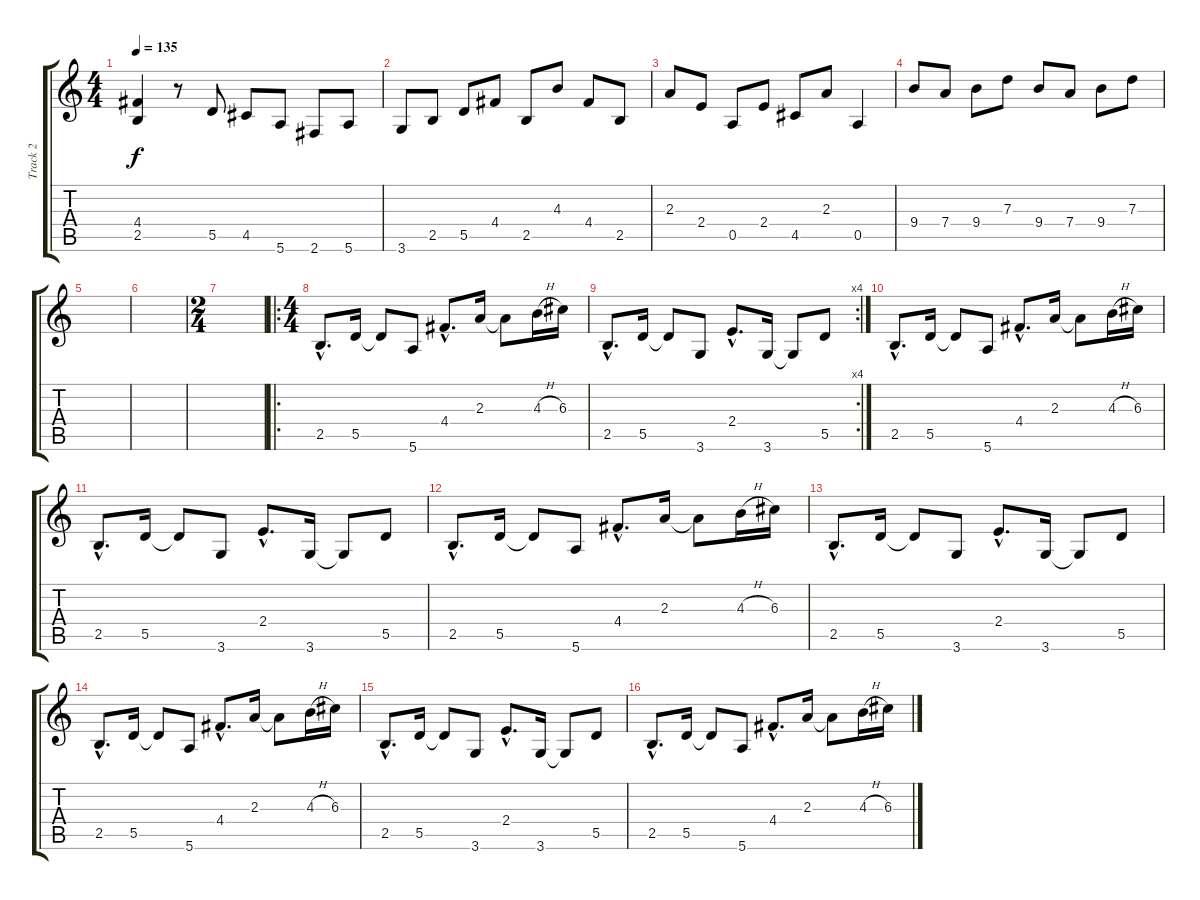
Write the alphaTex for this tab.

\track ("Track 2" "Track 2") {instrument distortionguitar}
\staff {score tabs}
\tuning (E4 B3 G3 D3 A2 E2) {hide}
\ts (4 4)
\tempo 135
\clef g2
\ks c
(4.4 2.5).4{dy f} r.8 5.5.8 4.5.8 5.6.8 2.6.8 5.6.8 |
3.6.8 2.5.8 5.5.8 4.4.8 2.5.8 4.3.8 4.4.8 2.5.8 |
2.3.8 2.4.8 0.5.8 2.4.8 4.5.8 2.3.8 0.5.4 |
9.4.8 7.4.8 9.4.8 7.3.8 9.4.8 7.4.8 9.4.8 7.3.8 |
|
|
\ts (2 4)
|
\ro
\ts (4 4)
2.5{hac}.8{d} 5.5.16 5.5{t}.8 5.6.8 4.4{hac}.8{d} 2.3.16 2.3{t}.8 4.3{h}.16 6.3.16 |
\rc 4
2.5{hac}.8{d} 5.5.16 5.5{t}.8 3.6.8 2.4{hac}.8{d} 3.6.16 3.6{t}.8 5.5.8 |
2.5{hac}.8{d} 5.5.16 5.5{t}.8 5.6.8 4.4{hac}.8{d} 2.3.16 2.3{t}.8 4.3{h}.16 6.3.16 |
2.5{hac}.8{d} 5.5.16 5.5{t}.8 3.6.8 2.4{hac}.8{d} 3.6.16 3.6{t}.8 5.5.8 |
2.5{hac}.8{d} 5.5.16 5.5{t}.8 5.6.8 4.4{hac}.8{d} 2.3.16 2.3{t}.8 4.3{h}.16 6.3.16 |
2.5{hac}.8{d} 5.5.16 5.5{t}.8 3.6.8 2.4{hac}.8{d} 3.6.16 3.6{t}.8 5.5.8 |
2.5{hac}.8{d} 5.5.16 5.5{t}.8 5.6.8 4.4{hac}.8{d} 2.3.16 2.3{t}.8 4.3{h}.16 6.3.16 |
2.5{hac}.8{d} 5.5.16 5.5{t}.8 3.6.8 2.4{hac}.8{d} 3.6.16 3.6{t}.8 5.5.8 |
2.5{hac}.8{d} 5.5.16 5.5{t}.8 5.6.8 4.4{hac}.8{d} 2.3.16 2.3{t}.8 4.3{h}.16 6.3.16
